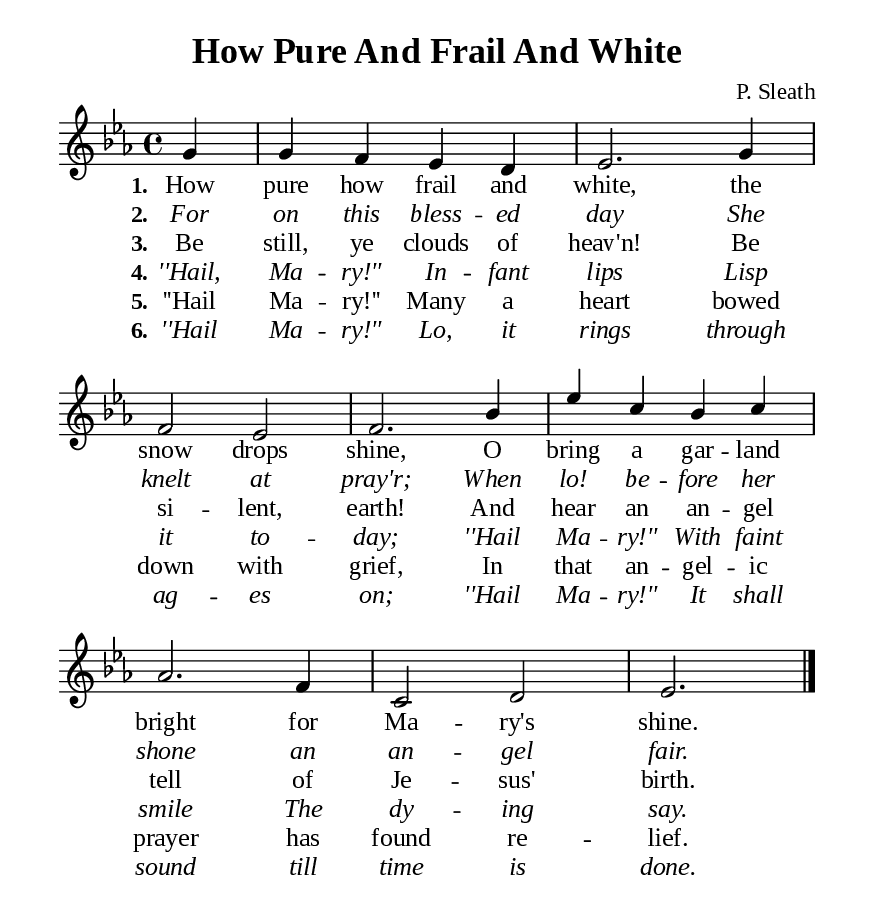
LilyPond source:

\version "2.18.2"

\header {
  title = "How Pure And Frail And White"
  composer = "P. Sleath"
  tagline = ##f
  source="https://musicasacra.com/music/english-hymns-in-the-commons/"
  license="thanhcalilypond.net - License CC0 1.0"
}

global= {
  \key ees \major
  \time 4/4
  \override Score.BarNumber.break-visibility = ##(#f #f #f)
  \override Lyrics.LyricSpace.minimum-distance = #3.0
}

\paper {
  #(set-paper-size "a5")
  top-margin = 10\mm
  bottom-marign = 10\mm
  left-margin = 10\mm
  right-margin = 10\mm
  indent = #0
  #(define fonts
	 (make-pango-font-tree "Liberation Serif"
	 		       "Liberation Serif"
			       "Liberation Serif"
			       (/ 20 20)))
  system-system-spacing = #'((basic-distance . 3) (padding . 3))
}

printItalic = \with {
  \override LyricText.font-shape = #'italic
}

% Verse music
musicVerseSoprano = \relative c'' {
                  \partial 4 g4 |
  %{	01	%} g f ees d |
  %{	02	%} ees2. g4 |
  %{	03	%} f2 ees |
  %{	04	%} f2. bes4 |
  %{	05	%} ees c bes c |
  %{	06	%} aes2. f4 |
  %{	07	%} c2 d |
                    ees2. \bar "|."
}

% Verse lyrics
verseOne = \lyricmode {
  \set stanza = #"1."
  How pure how frail and white, the snow drops shine,
  O bring a gar -- land bright for Ma -- ry's shine.
}

verseTwo = \lyricmode {
  \set stanza = #"2."
  For on this bless -- ed day She knelt at pray'r;
  When lo! be -- fore her shone an an -- gel fair.
}

verseThree = \lyricmode {
  \set stanza = #"3."
  Be still, ye clouds of heav'n!
  Be si -- lent, earth! And hear an an -- gel tell of Je -- sus' birth.
}

verseFour = \lyricmode {
  \set stanza = #"4."
  ''Hail, Ma -- ry!'' In -- fant lips
  Lisp it to -- day; ''Hail Ma -- ry!''
  With faint smile The dy -- ing say.
}

verseFive = \lyricmode {
  \set stanza = #"5."
  ''Hail Ma -- ry!'' Many a heart bowed down with grief,
  In that an -- gel -- ic prayer has found re -- lief.
}

verseSix = \lyricmode {
  \set stanza = #"6."
  ''Hail Ma -- ry!'' Lo, it rings through ag -- es on;
  ''Hail Ma -- ry!'' It shall sound till time is done.
}

% Layout
\score {
    \new ChoirStaff <<
      \new Staff <<
        \clef "treble"
        \new Voice = "sopranos" { \global \stemUp \slurUp \musicVerseSoprano }
      >>
      \new Lyrics \lyricsto sopranos \verseOne
      \new Lyrics \printItalic \lyricsto sopranos \verseTwo
      \new Lyrics \lyricsto sopranos \verseThree
      \new Lyrics \printItalic \lyricsto sopranos \verseFour
      \new Lyrics \lyricsto sopranos \verseFive
      \new Lyrics \printItalic \lyricsto sopranos \verseSix
    >>
}
